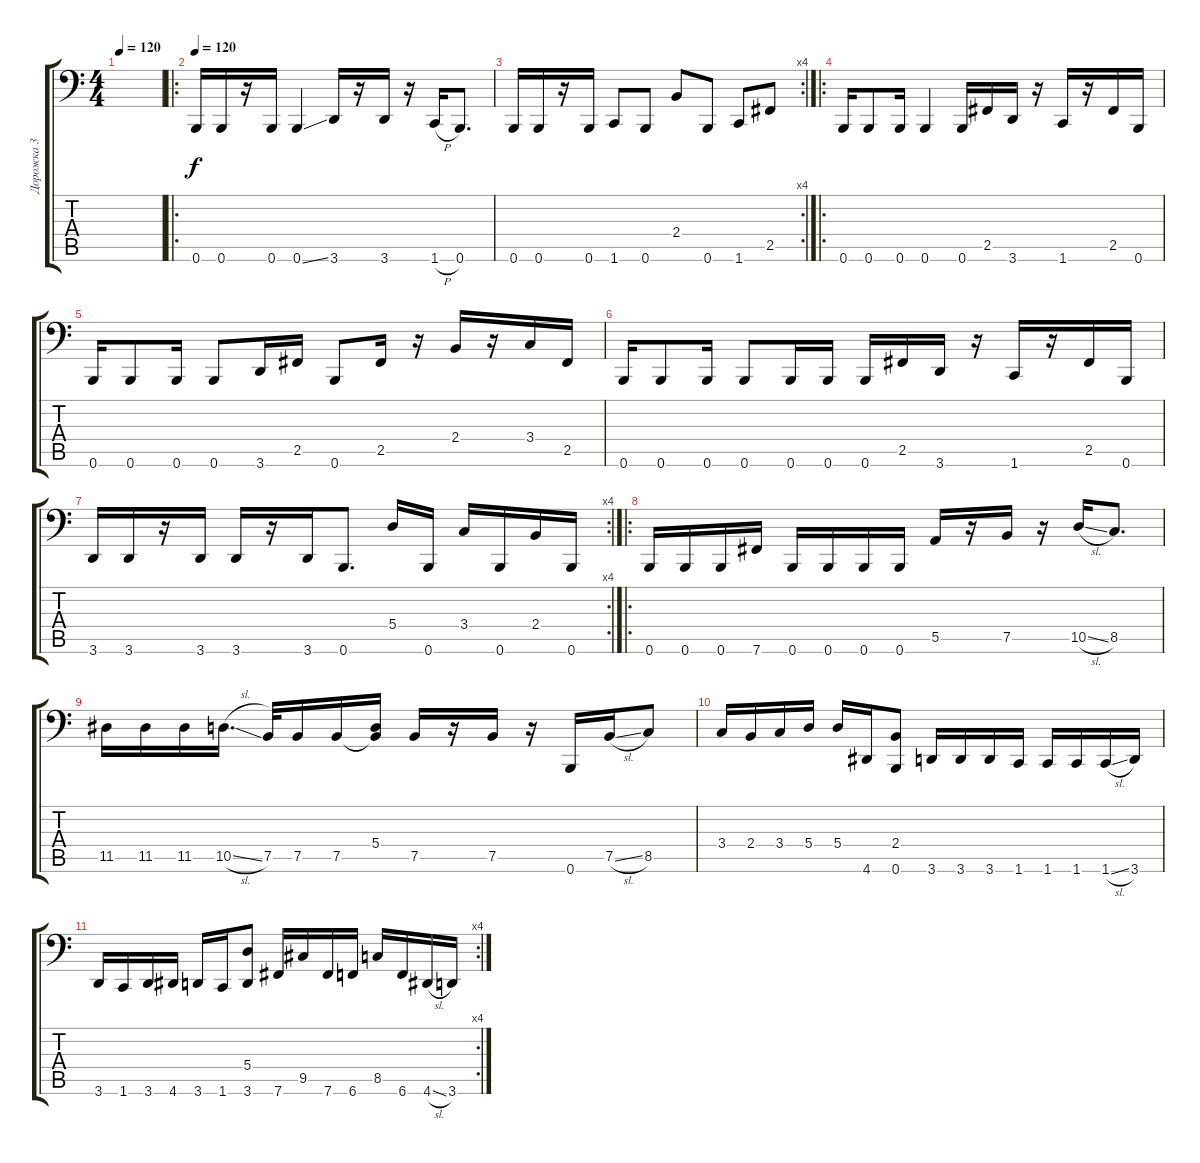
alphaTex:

\track ("Дорожка 3" "Дорожка 3") {instrument electricbasspick}
\staff {score tabs}
\tuning (B2 Gb2 D2 A1 E1 B0) {hide}
\ts (4 4)
\tempo 120
\clef f4
\ks c
|
\ro
\tempo 120
0.6.16 0.6.16 r.16 0.6.16 0.6{ss}.4 3.6.16 r.16 3.6.16 r.16 1.6{h}.16 0.6.8{d} |
\rc 4
0.6.16 0.6.16 r.16 0.6.16 1.6.8 0.6.8 2.4.8 0.6.8 1.6.8 2.5.8 |
\ro
0.6.16 0.6.8 0.6.16 0.6.4 0.6.16 2.5.16 3.6.16 r.16 1.6.16 r.16 2.5.16 0.6.16 |
0.6.16 0.6.8 0.6.16 0.6.8 3.6.16 2.5.16 0.6.8 2.5.16 r.16 2.4.16 r.16 3.4.16 2.5.16 |
0.6.16 0.6.8 0.6.16 0.6.8 0.6.16 0.6.16 0.6.16 2.5.16 3.6.16 r.16 1.6.16 r.16 2.5.16 0.6.16 |
\rc 4
3.6.16 3.6.16 r.16 3.6.16 3.6.16 r.16 3.6.16 0.6.8{d} 5.4.16 0.6.16 3.4.16 0.6.16 2.4.16 0.6.16 |
\ro
0.6.16 0.6.16 0.6.16 7.6.16 0.6.16 0.6.16 0.6.16 0.6.16 5.5.16 r.16 7.5.16 r.16 10.5{sl}.16 8.5.8{d} |
11.5.16 11.5.16 11.5.16 10.5{sl}.16{d} 7.5.32 7.5.16 7.5.16 (5.4 7.5{t}).16 7.5.16 r.16 7.5.16 r.16 0.6.16 7.5{sl}.16 8.5.8 |
3.4.16 2.4.16 3.4.16 5.4.16 5.4.16 4.6.16 (2.4 0.6).8 3.6.16 3.6.16 3.6.16 1.6.16 1.6.16 1.6.16 1.6{sl}.16 3.6.16 |
\rc 4
3.6.16 1.6.16 3.6.16 4.6.16 3.6.16 1.6.16 (5.4 3.6).8 7.6.16 9.5.16 7.6.16 6.6.16 8.5.16 6.6.16 4.6{sl}.16 3.6.16
